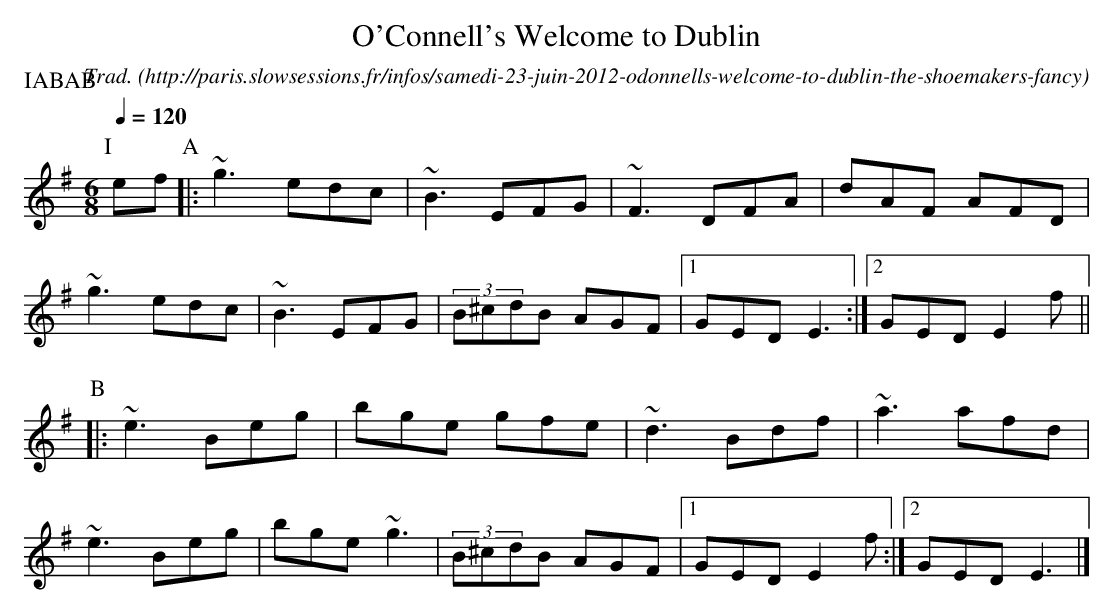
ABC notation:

X:1
T:O'Connell's Welcome to Dublin
O:http://paris.slowsessions.fr/infos/samedi-23-juin-2012-odonnells-welcome-to-dublin-the-shoemakers-fancy
O:Ireland
C:Trad.
M:6/8
L:1/8
Q:1/4=120
P:IABAB
K:Em
P:I
ef\
P:A
|:~g3 edc|~B3 EFG|~F3 DFA|dAF AFD|
  ~g3 edc|~B3 EFG|(3B^cdB AGF|1GED E3:|2GED E2f||
P:B
|:~e3 Beg|bge gfe|~d3 Bdf|~a3 afd|
  ~e3 Beg|bge ~g3|(3B^cdB AGF|1GED E2f:|2GED E3|]
